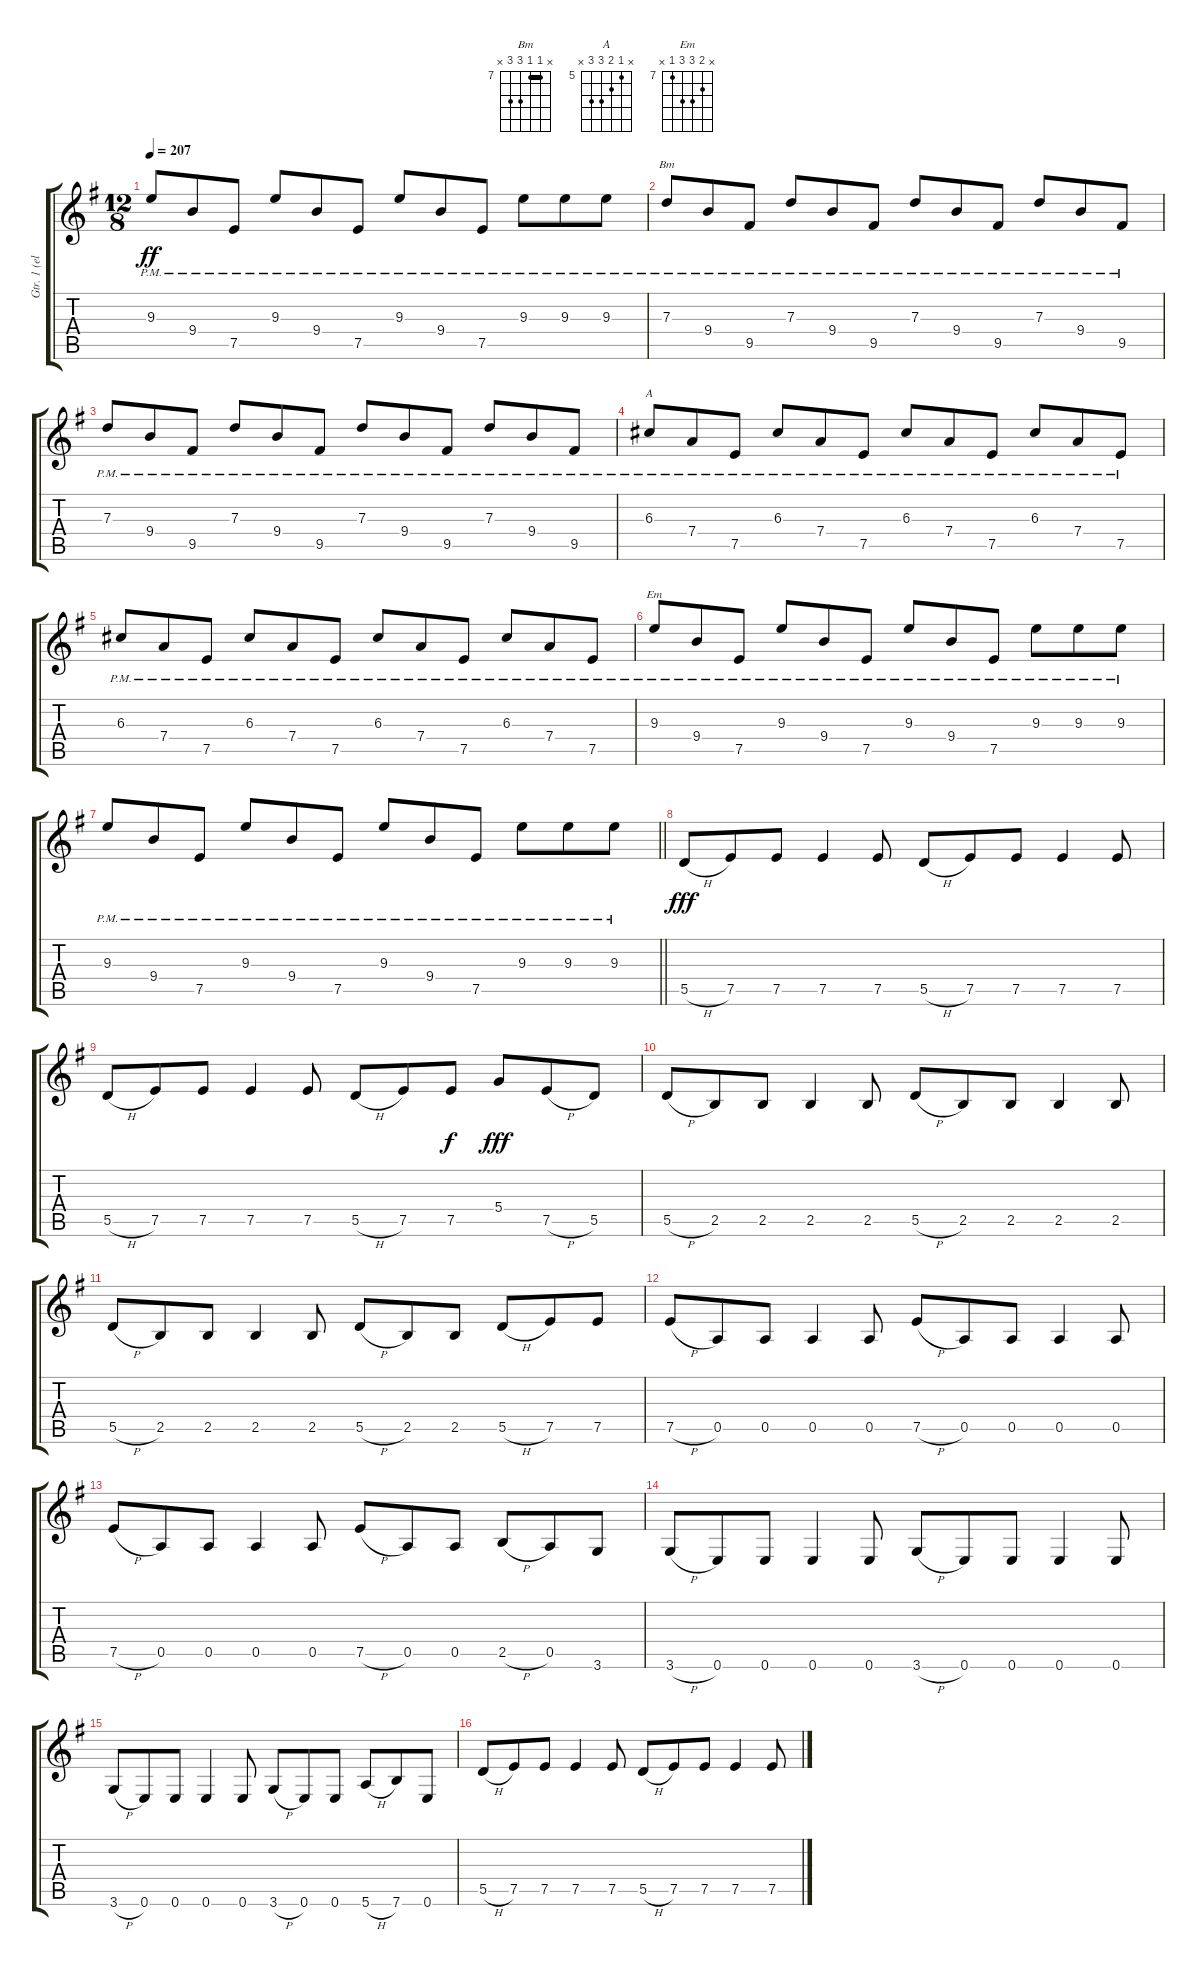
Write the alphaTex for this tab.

\track ("Gtr. 1 (elec.)" "Gtr. 1 (el") {instrument overdrivenguitar}
\staff {score tabs}
\tuning (E4 B3 G3 D3 A2 E2) {hide}
\chord ("Bm" x 7 7 9 9 x) {firstfret 7 barre 7}
\chord ("A" x 5 6 7 7 x) {firstfret 5}
\chord ("Em" x 8 9 9 7 x) {firstfret 7}
\ts (12 8)
\tempo 207
\clef g2
\ks g
9.3{pm}.8{dy ff} 9.4{pm}.8 7.5{pm}.8 9.3{pm}.8 9.4{pm}.8 7.5{pm}.8 9.3{pm}.8 9.4{pm}.8 7.5{pm}.8 9.3{pm}.8 9.3{pm}.8 9.3{pm}.8 |
7.3{pm}.8{ch "Bm"} 9.4{pm}.8 9.5{pm}.8 7.3{pm}.8 9.4{pm}.8 9.5{pm}.8 7.3{pm}.8 9.4{pm}.8 9.5{pm}.8 7.3{pm}.8 9.4{pm}.8 9.5{pm}.8 |
7.3{pm}.8 9.4{pm}.8 9.5{pm}.8 7.3{pm}.8 9.4{pm}.8 9.5{pm}.8 7.3{pm}.8 9.4{pm}.8 9.5{pm}.8 7.3{pm}.8 9.4{pm}.8 9.5{pm}.8 |
6.3{pm}.8{ch "A"} 7.4{pm}.8 7.5{pm}.8 6.3{pm}.8 7.4{pm}.8 7.5{pm}.8 6.3{pm}.8 7.4{pm}.8 7.5{pm}.8 6.3{pm}.8 7.4{pm}.8 7.5{pm}.8 |
6.3{pm}.8 7.4{pm}.8 7.5{pm}.8 6.3{pm}.8 7.4{pm}.8 7.5{pm}.8 6.3{pm}.8 7.4{pm}.8 7.5{pm}.8 6.3{pm}.8 7.4{pm}.8 7.5{pm}.8 |
9.3{pm}.8{ch "Em"} 9.4{pm}.8 7.5{pm}.8 9.3{pm}.8 9.4{pm}.8 7.5{pm}.8 9.3{pm}.8 9.4{pm}.8 7.5{pm}.8 9.3{pm}.8 9.3{pm}.8 9.3{pm}.8 |
\barLineRight lightlight
9.3{pm}.8 9.4{pm}.8 7.5{pm}.8 9.3{pm}.8 9.4{pm}.8 7.5{pm}.8 9.3{pm}.8 9.4{pm}.8 7.5{pm}.8 9.3{pm}.8 9.3{pm}.8 9.3{pm}.8 |
\section ("" "")
5.5{h}.8{dy fff} 7.5.8 7.5.8 7.5.4 7.5.8 5.5{h}.8 7.5.8 7.5.8 7.5.4 7.5.8 |
5.5{h}.8 7.5.8 7.5.8 7.5.4 7.5.8 5.5{h}.8 7.5.8 7.5.8{dy f} 5.4.8{dy fff} 7.5{h}.8 5.5.8 |
5.5{h}.8 2.5.8 2.5.8 2.5.4 2.5.8 5.5{h}.8 2.5.8 2.5.8 2.5.4 2.5.8 |
5.5{h}.8 2.5.8 2.5.8 2.5.4 2.5.8 5.5{h}.8 2.5.8 2.5.8 5.5{h}.8 7.5.8 7.5.8 |
7.5{h}.8 0.5.8 0.5.8 0.5.4 0.5.8 7.5{h}.8 0.5.8 0.5.8 0.5.4 0.5.8 |
7.5{h}.8 0.5.8 0.5.8 0.5.4 0.5.8 7.5{h}.8 0.5.8 0.5.8 2.5{h}.8 0.5.8 3.6.8 |
3.6{h}.8 0.6.8 0.6.8 0.6.4 0.6.8 3.6{h}.8 0.6.8 0.6.8 0.6.4 0.6.8 |
3.6{h}.8 0.6.8 0.6.8 0.6.4 0.6.8 3.6{h}.8 0.6.8 0.6.8 5.6{h}.8 7.6.8 0.6.8 |
5.5{h}.8 7.5.8 7.5.8 7.5.4 7.5.8 5.5{h}.8 7.5.8 7.5.8 7.5.4 7.5.8
